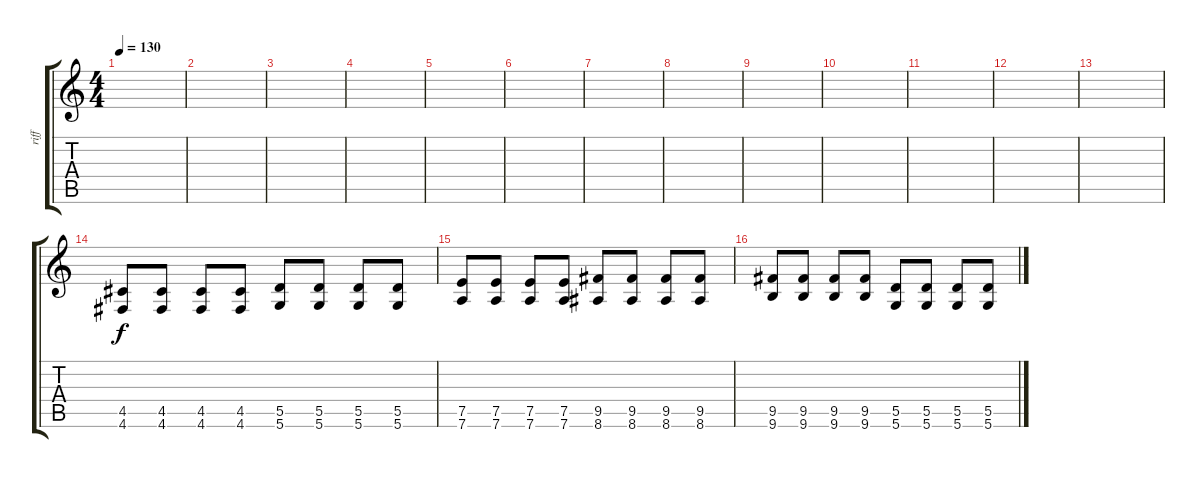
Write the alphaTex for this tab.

\track ("riff" "riff") {instrument distortionguitar}
\staff {score tabs}
\tuning (E4 B3 G3 D3 A2 D2) {hide}
\ts (4 4)
\tempo 130
\clef g2
\ks c
|
|
|
|
|
|
|
|
|
|
|
|
|
(4.5 4.6).8 (4.5 4.6).8 (4.5 4.6).8 (4.5 4.6).8 (5.5 5.6).8 (5.5 5.6).8 (5.5 5.6).8 (5.5 5.6).8 |
(7.5 7.6).8 (7.5 7.6).8 (7.5 7.6).8 (7.5 7.6).8 (9.5 8.6).8 (9.5 8.6).8 (9.5 8.6).8 (9.5 8.6).8 |
(9.5 9.6).8 (9.5 9.6).8 (9.5 9.6).8 (9.5 9.6).8 (5.5 5.6).8 (5.5 5.6).8 (5.5 5.6).8 (5.5 5.6).8
